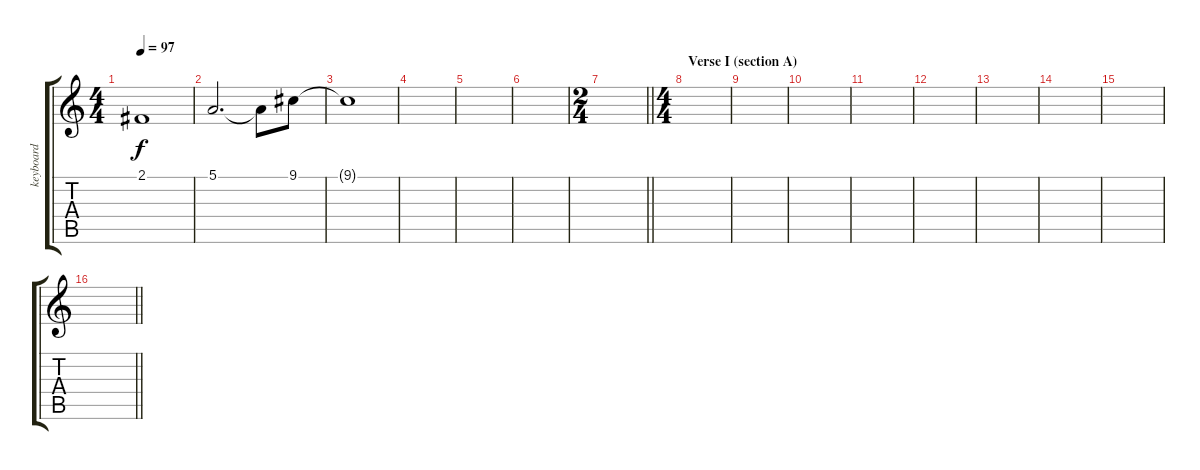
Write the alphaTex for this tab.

\track ("keyboard" "keyboard") {instrument flute}
\staff {score tabs}
\tuning (E4 B3 G3 D3 A2 E2) {hide}
\ts (4 4)
\tempo 97
\clef g2
\ks c
2.1{t}.1{dy f} |
5.1.2{d} 5.1{t}.8 9.1.8 |
9.1{t}.1 |
|
|
|
\ts (2 4)
\barLineRight lightlight
|
\ts (4 4)
\section ("" "Verse I (section A)")
|
|
|
|
|
|
|
|
\barLineRight lightlight
